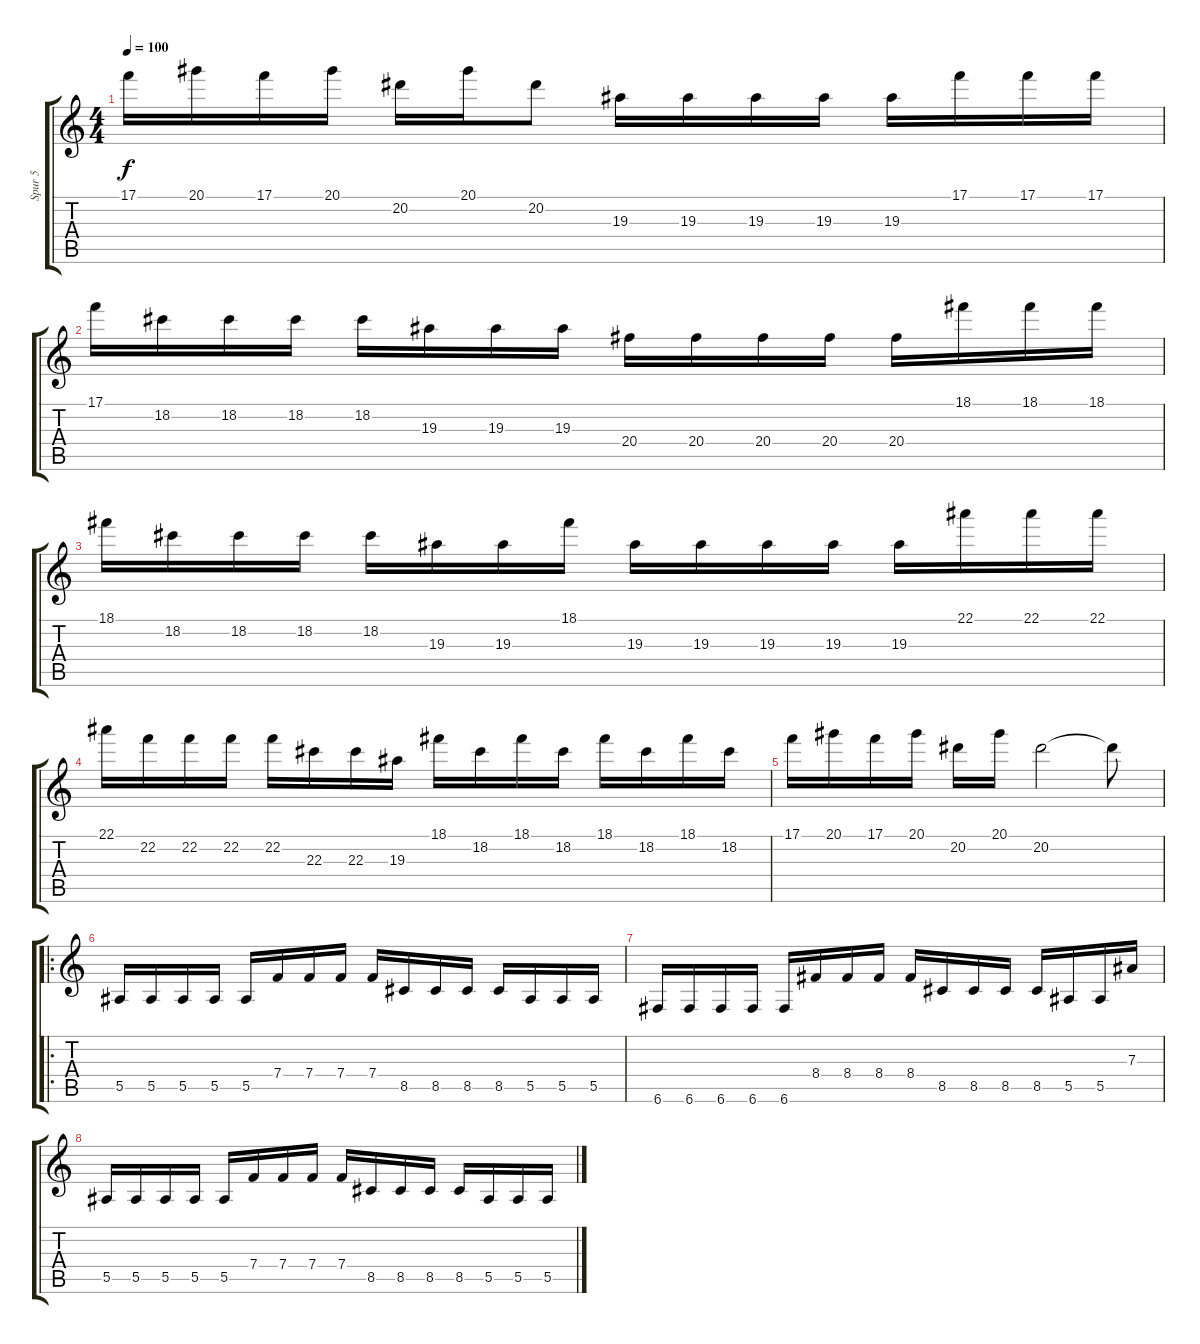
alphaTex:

\track ("Spur 5" "Spur 5") {instrument overdrivenguitar}
\staff {score tabs}
\tuning (C4 G3 Eb3 Bb2 F2 C2) {hide}
\ts (4 4)
\tempo 100
\clef g2
\ks c
17.1.16{dy f} 20.1.16 17.1.16 20.1.16 20.2.16 20.1.16 20.2.8 19.3.16 19.3.16 19.3.16 19.3.16 19.3.16 17.1.16 17.1.16 17.1.16 |
17.1.16 18.2.16 18.2.16 18.2.16 18.2.16 19.3.16 19.3.16 19.3.16 20.4.16 20.4.16 20.4.16 20.4.16 20.4.16 18.1.16 18.1.16 18.1.16 |
18.1.16 18.2.16 18.2.16 18.2.16 18.2.16 19.3.16 19.3.16 18.1.16 19.3.16 19.3.16 19.3.16 19.3.16 19.3.16 22.1.16 22.1.16 22.1.16 |
22.1.16 22.2.16 22.2.16 22.2.16 22.2.16 22.3.16 22.3.16 19.3.16 18.1.16 18.2.16 18.1.16 18.2.16 18.1.16 18.2.16 18.1.16 18.2.16 |
17.1.16 20.1.16 17.1.16 20.1.16 20.2.16 20.1.16 20.2.2 20.2{t}.8 |
\ro
5.5.16{instrument lead5charang} 5.5.16 5.5.16 5.5.16 5.5.16 7.4.16 7.4.16 7.4.16 7.4.16 8.5.16 8.5.16 8.5.16 8.5.16 5.5.16 5.5.16 5.5.16 |
6.6.16 6.6.16 6.6.16 6.6.16 6.6.16 8.4.16 8.4.16 8.4.16 8.4.16 8.5.16 8.5.16 8.5.16 8.5.16 5.5.16 5.5.16 7.3.16 |
5.5.16 5.5.16 5.5.16 5.5.16 5.5.16 7.4.16 7.4.16 7.4.16 7.4.16 8.5.16 8.5.16 8.5.16 8.5.16 5.5.16 5.5.16 5.5.16
